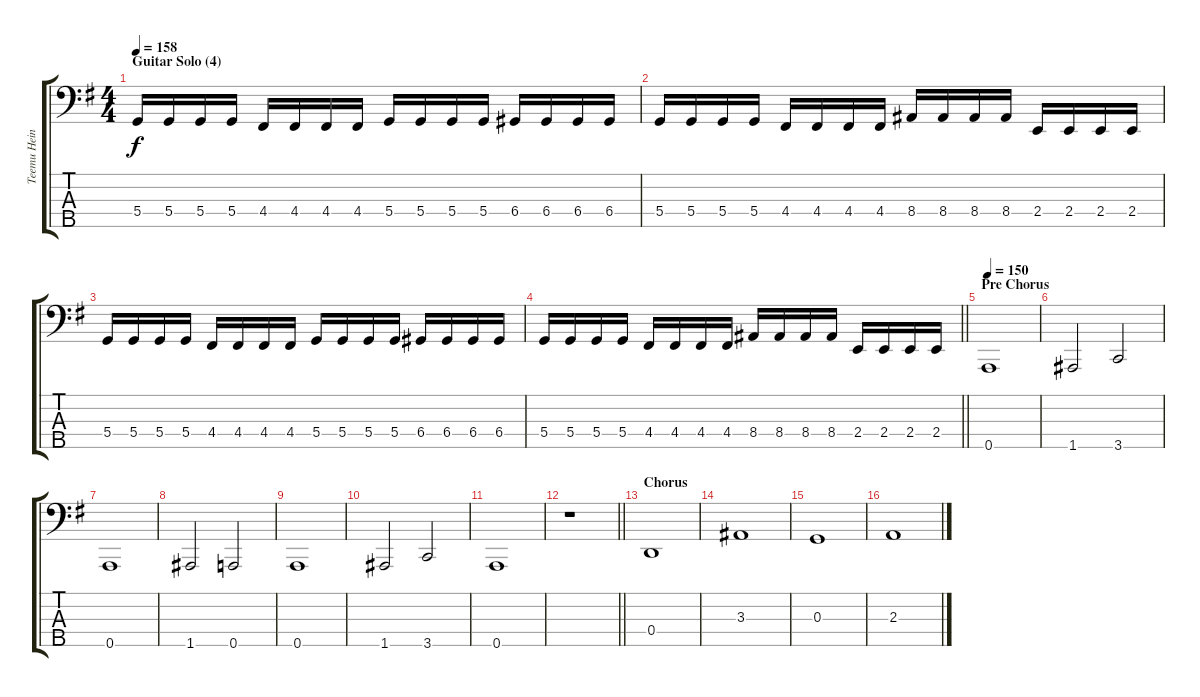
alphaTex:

\track ("Teemu Heinola (bass)" "Teemu Hein") {instrument electricbasspick}
\staff {score tabs}
\tuning (F2 C2 G1 D1 A0) {hide}
\ts (4 4)
\section ("" "Guitar Solo (4)")
\tempo 158
\clef f4
\ks eminor
5.4.16{dy f} 5.4.16 5.4.16 5.4.16 4.4.16 4.4.16 4.4.16 4.4.16 5.4.16 5.4.16 5.4.16 5.4.16 6.4.16 6.4.16 6.4.16 6.4.16 |
5.4.16 5.4.16 5.4.16 5.4.16 4.4.16 4.4.16 4.4.16 4.4.16 8.4.16 8.4.16 8.4.16 8.4.16 2.4.16 2.4.16 2.4.16 2.4.16 |
5.4.16 5.4.16 5.4.16 5.4.16 4.4.16 4.4.16 4.4.16 4.4.16 5.4.16 5.4.16 5.4.16 5.4.16 6.4.16 6.4.16 6.4.16 6.4.16 |
\barLineRight lightlight
5.4.16 5.4.16 5.4.16 5.4.16 4.4.16 4.4.16 4.4.16 4.4.16 8.4.16 8.4.16 8.4.16 8.4.16 2.4.16 2.4.16 2.4.16 2.4.16 |
\section ("" "Pre Chorus")
\tempo 150
0.5.1 |
1.5.2 3.5.2 |
0.5.1 |
1.5.2 0.5.2 |
0.5.1 |
1.5.2 3.5.2 |
0.5.1 |
\barLineRight lightlight
r.1 |
\section ("" "Chorus")
0.4.1 |
3.3.1 |
0.3.1 |
2.3.1
